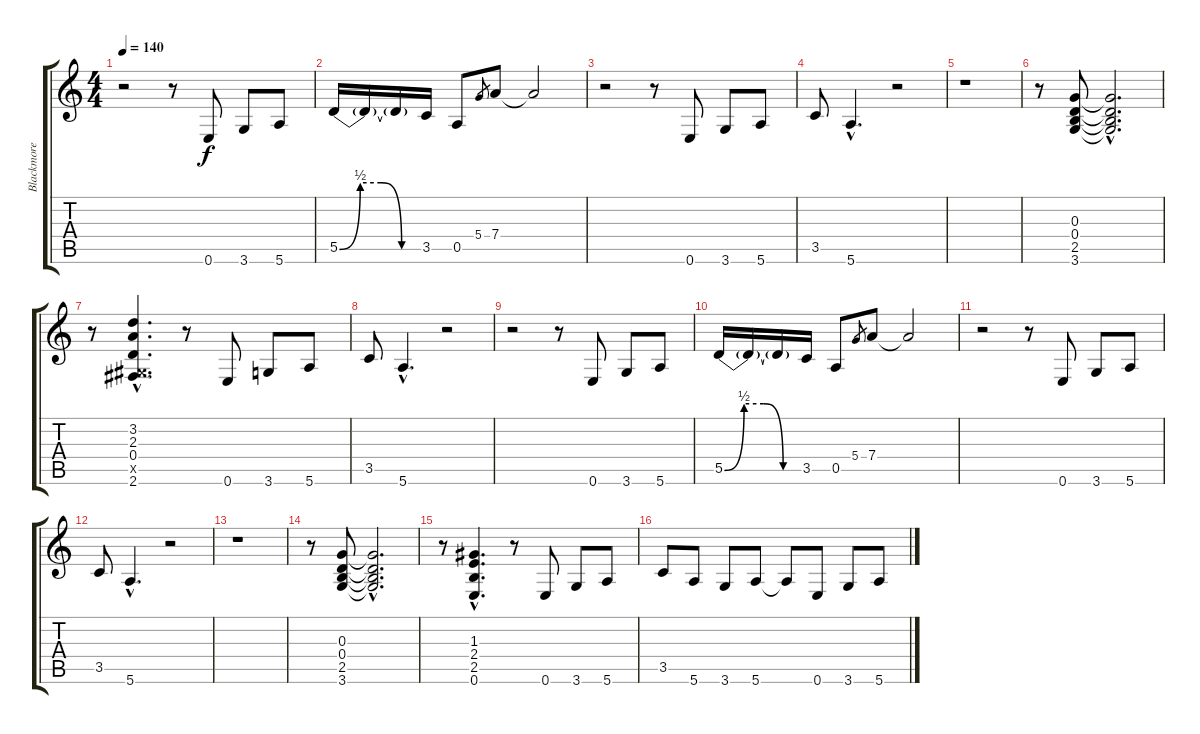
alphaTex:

\track ("Blackmore" "Blackmore") {instrument distortionguitar}
\staff {score tabs}
\tuning (E4 B3 G3 D3 A2 E2) {hide}
\ts (4 4)
\tempo 140
\clef g2
\ks c
r.2{dy f} r.8 0.6.8 3.6.8 5.6.8 |
5.5{be (custom 0 0 15 2 30 2 45 0 60 0)}.16 5.5{t}.16 5.5{t}.16 3.5.16 0.5.8 5.4.8{gr} 7.4.8 7.4{t}.2 |
r.2 r.8 0.6.8 3.6.8 5.6.8 |
3.5.8 5.6{hac}.4{d} r.2 |
r.1 |
r.8 (0.3 0.4 2.5 3.6).8 (0.3{hac t} 0.4{hac t} 2.5{hac t} 3.6{hac t}).2{d} |
r.8 (3.2{hac} 2.3{hac} 0.4{hac} -1.5{hac x} 2.6{hac}).4{d} r.8 0.6.8 3.6.8 5.6.8 |
3.5.8 5.6{hac}.4{d} r.2 |
r.2 r.8 0.6.8 3.6.8 5.6.8 |
5.5{be (custom 0 0 15 2 30 2 45 0 60 0)}.16 5.5{t}.16 5.5{t}.16 3.5.16 0.5.8 5.4.8{gr} 7.4.8 7.4{t}.2 |
r.2 r.8 0.6.8 3.6.8 5.6.8 |
3.5.8 5.6{hac}.4{d} r.2 |
r.1 |
r.8 (0.3 0.4 2.5 3.6).8 (0.3{hac t} 0.4{hac t} 2.5{hac t} 3.6{hac t}).2{d} |
r.8 (1.3{hac} 2.4{hac} 2.5{hac} 0.6{hac}).4{d} r.8 0.6.8 3.6.8 5.6.8 |
3.5.8 5.6.8 3.6.8 5.6.8 5.6{t}.8 0.6.8 3.6.8 5.6.8
